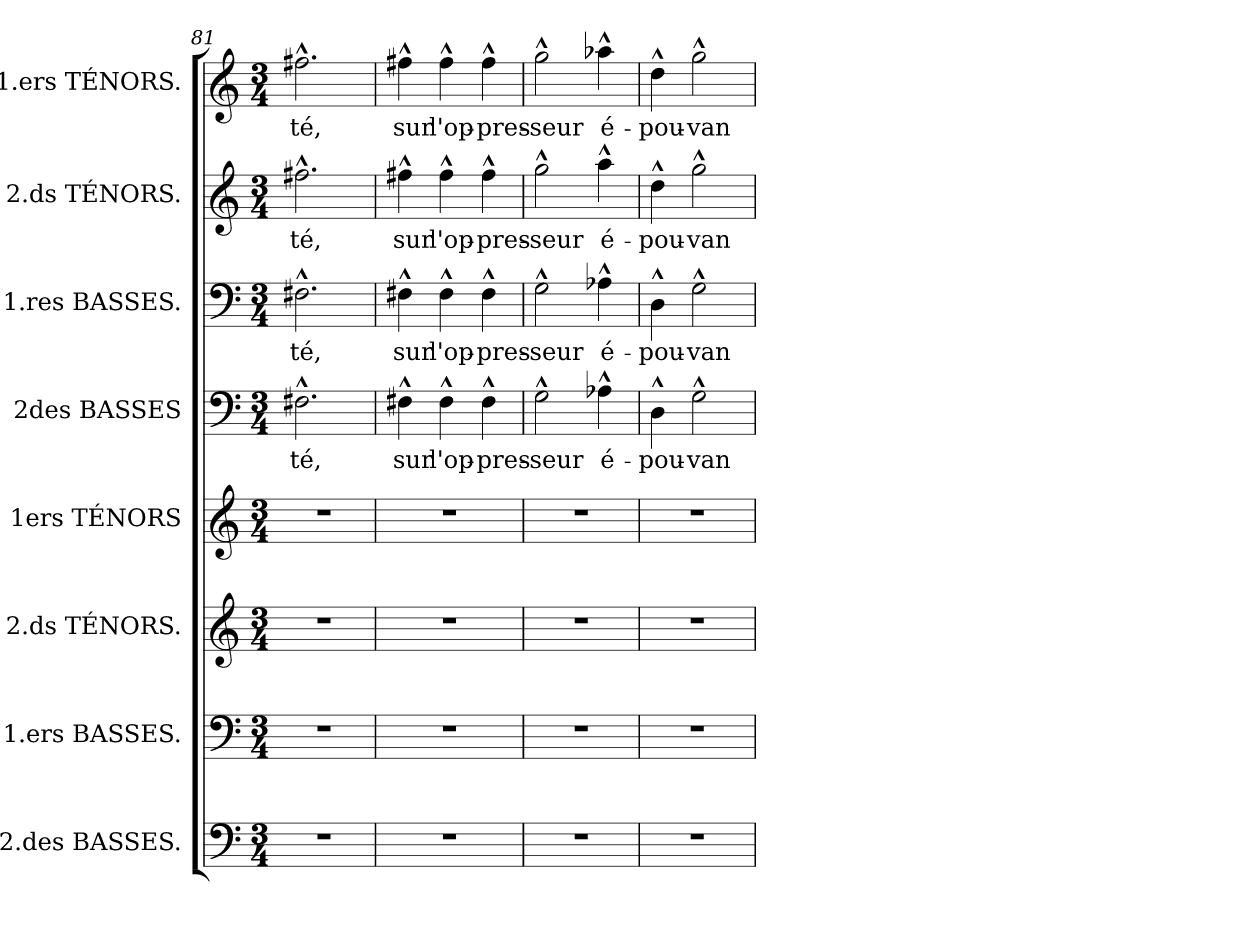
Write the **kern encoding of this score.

**kern	**kern	**kern	**kern	**kern	**text	**kern	**text	**kern	**text	**kern	**text
*part8	*part7	*part6	*part5	*part4	*part4	*part3	*part3	*part2	*part2	*part1	*part1
*staff8	*staff7	*staff6	*staff5	*staff4	*staff4	*staff3	*staff3	*staff2	*staff2	*staff1	*staff1
*I"2.des BASSES.	*I"1.ers BASSES.	*I"2.ds TÉNORS.	*I"1ers TÉNORS	*I"2des BASSES	*	*I"1.res BASSES.	*	*I"2.ds TÉNORS.	*	*I"1.ers TÉNORS.	*
*clefF4	*clefF4	*clefG2	*clefG2	*clefF4	*	*clefF4	*	*clefG2	*	*clefG2	*
*k[]	*k[]	*k[]	*k[]	*k[]	*	*k[]	*	*k[]	*	*k[]	*
*C:	*C:	*C:	*C:	*C:	*	*C:	*	*C:	*	*C:	*
*M3/4	*M3/4	*M3/4	*M3/4	*M3/4	*	*M3/4	*	*M3/4	*	*M3/4	*
=81	=81	=81	=81	=81	=81	=81	=81	=81	=81	=81	=81
!LO:N:vis=1	!LO:N:vis=1	!LO:N:vis=1	!LO:N:vis=1	!	!	!	!	!	!	!	!
!	!	!	!	!	!LO:LY:b	!	!	!	!	!	!
!	!	!	!	!	!	!	!LO:LY:b	!	!	!	!
!	!	!	!	!	!	!	!	!	!LO:LY:b	!	!
!	!	!	!	!	!	!	!	!	!	!	!LO:LY:b
2.r	2.r	2.r	2.r	2.F#X^^>\	-té,	2.F#X^^>\	-té,	2.ff#X^^>\	-té,	2.ff#X^^>\	-té,
!!LO:LB:g=z
=82	=82	=82	=82	=82	=82	=82	=82	=82	=82	=82	=82
!LO:N:vis=1	!LO:N:vis=1	!LO:N:vis=1	!LO:N:vis=1	!	!	!	!	!	!	!	!
!	!	!	!	!	!LO:LY:b	!	!	!	!	!	!
!	!	!	!	!	!	!	!LO:LY:b	!	!	!	!
!	!	!	!	!	!	!	!	!	!LO:LY:b	!	!
!	!	!	!	!	!	!	!	!	!	!	!LO:LY:b
2.r	2.r	2.r	2.r	4F#X^^>\	sur	4F#X^^>\	sur	4ff#X^^>\	sur	4ff#X^^>\	sur
!	!	!	!	!	!LO:LY:b	!	!	!	!	!	!
!	!	!	!	!	!	!	!LO:LY:b	!	!	!	!
!	!	!	!	!	!	!	!	!	!LO:LY:b	!	!
!	!	!	!	!	!	!	!	!	!	!	!LO:LY:b
.	.	.	.	4F#^^>\	l'op-	4F#^^>\	l'op-	4ff#^^>\	l'op-	4ff#^^>\	l'op-
!	!	!	!	!	!LO:LY:b	!	!	!	!	!	!
!	!	!	!	!	!	!	!LO:LY:b	!	!	!	!
!	!	!	!	!	!	!	!	!	!LO:LY:b	!	!
!	!	!	!	!	!	!	!	!	!	!	!LO:LY:b
.	.	.	.	4F#^^>\	-pres-	4F#^^>\	-pres-	4ff#^^>\	-pres-	4ff#^^>\	-pres-
=83	=83	=83	=83	=83	=83	=83	=83	=83	=83	=83	=83
!LO:N:vis=1	!LO:N:vis=1	!LO:N:vis=1	!LO:N:vis=1	!	!	!	!	!	!	!	!
!	!	!	!	!	!LO:LY:b	!	!	!	!	!	!
!	!	!	!	!	!	!	!LO:LY:b	!	!	!	!
!	!	!	!	!	!	!	!	!	!LO:LY:b	!	!
!	!	!	!	!	!	!	!	!	!	!	!LO:LY:b
2.r	2.r	2.r	2.r	2G^^>\	-seur	2G^^>\	-seur	2gg^^>\	-seur	2gg^^>\	-seur
!	!	!	!	!	!LO:LY:b	!	!	!	!	!	!
!	!	!	!	!	!	!	!LO:LY:b	!	!	!	!
!	!	!	!	!	!	!	!	!	!LO:LY:b	!	!
!	!	!	!	!	!	!	!	!	!	!	!LO:LY:b
.	.	.	.	4A-X^^>\	é-	4A-X^^>\	é-	4aa^^>\	é-	4aa-X^^>\	é-
=84	=84	=84	=84	=84	=84	=84	=84	=84	=84	=84	=84
!LO:N:vis=1	!LO:N:vis=1	!LO:N:vis=1	!LO:N:vis=1	!	!	!	!	!	!	!	!
!	!	!	!	!	!LO:LY:b	!	!	!	!	!	!
!	!	!	!	!	!	!	!LO:LY:b	!	!	!	!
!	!	!	!	!	!	!	!	!	!LO:LY:b	!	!
!	!	!	!	!	!	!	!	!	!	!	!LO:LY:b
2.r	2.r	2.r	2.r	4D^^>\	-pou-	4D^^>\	-pou-	4dd^^>\	-pou-	4dd^^>\	-pou-
!	!	!	!	!	!LO:LY:b	!	!	!	!	!	!
!	!	!	!	!	!	!	!LO:LY:b	!	!	!	!
!	!	!	!	!	!	!	!	!	!LO:LY:b	!	!
!	!	!	!	!	!	!	!	!	!	!	!LO:LY:b
.	.	.	.	2G^^>\	-van-	2G^^>\	-van-	2gg^^>\	-van-	2gg^^>\	-van-
=	=	=	=	=	=	=	=	=	=	=	=
*-	*-	*-	*-	*-	*-	*-	*-	*-	*-	*-	*-
